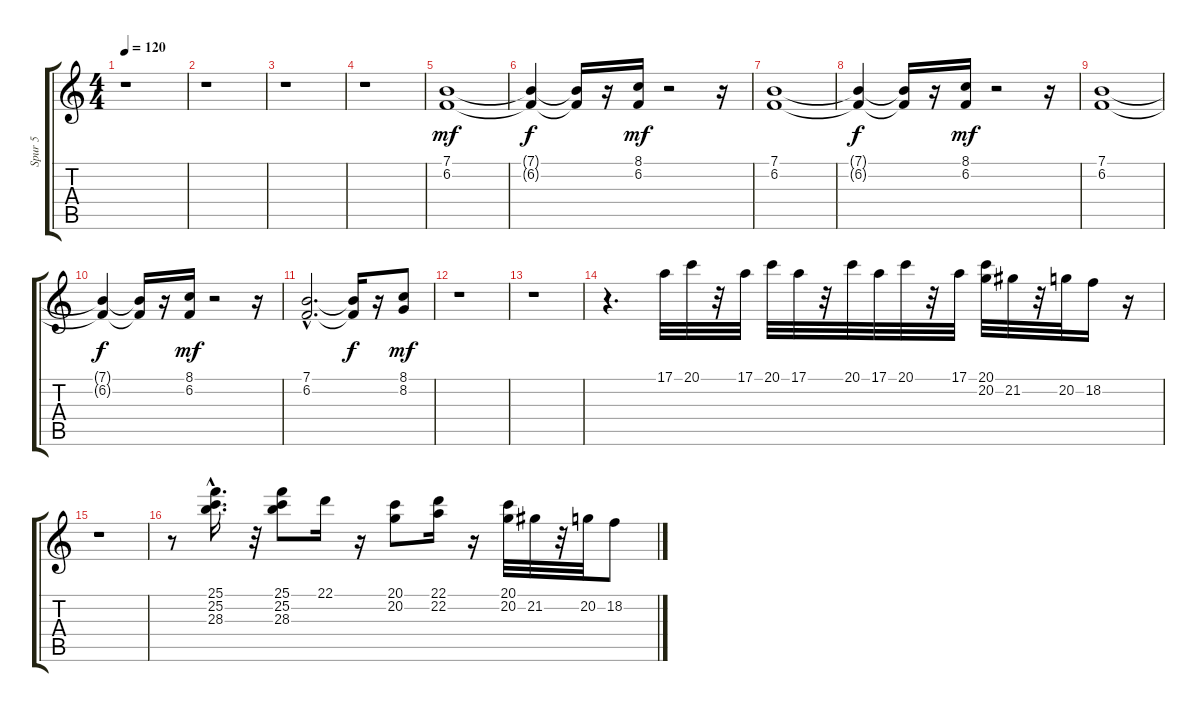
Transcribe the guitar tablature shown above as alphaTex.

\track ("Spur 5" "Spur 5") {instrument percussiveorgan}
\staff {score tabs}
\tuning (E4 B3 G3 D3 A2 E2) {hide}
\ts (4 4)
\tempo 120
\clef g2
\ks c
r.1{dy mf} |
r.1 |
r.1 |
r.1 |
(7.1 6.2).1 |
(7.1{t} 6.2{t}).4{dy f} (7.1{t} 6.2{t}).16 r.16 (8.1 6.2).16{dy mf} r.2 r.16 |
(7.1 6.2).1 |
(7.1{t} 6.2{t}).4{dy f} (7.1{t} 6.2{t}).16 r.16 (8.1 6.2).16{dy mf} r.2 r.16 |
(7.1 6.2).1 |
(7.1{t} 6.2{t}).4{dy f} (7.1{t} 6.2{t}).16 r.16 (8.1 6.2).16{dy mf} r.2 r.16 |
(7.1{hac} 6.2{hac}).2{d} (7.1{t} 6.2{t}).16{dy f} r.16 (8.1 8.2).8{dy mf} |
r.1 |
r.1 |
r.4{d} 17.1.32 20.1.32 r.32 17.1.32 20.1.32 17.1.32 r.32 20.1.32 17.1.32 20.1.32 r.32 17.1.32 (20.1 20.2).32 21.2.32 r.32 20.2.32 18.2.16 r.16 |
r.1 |
r.8 (25.1{hac} 25.2{hac} 28.3).16{d} r.32 (25.1 25.2 28.3).8 22.1.16 r.16 (20.1 20.2).8 (22.1 22.2).16 r.16 (20.1 20.2).32 21.2.32 r.32 20.2.32 18.2.8
